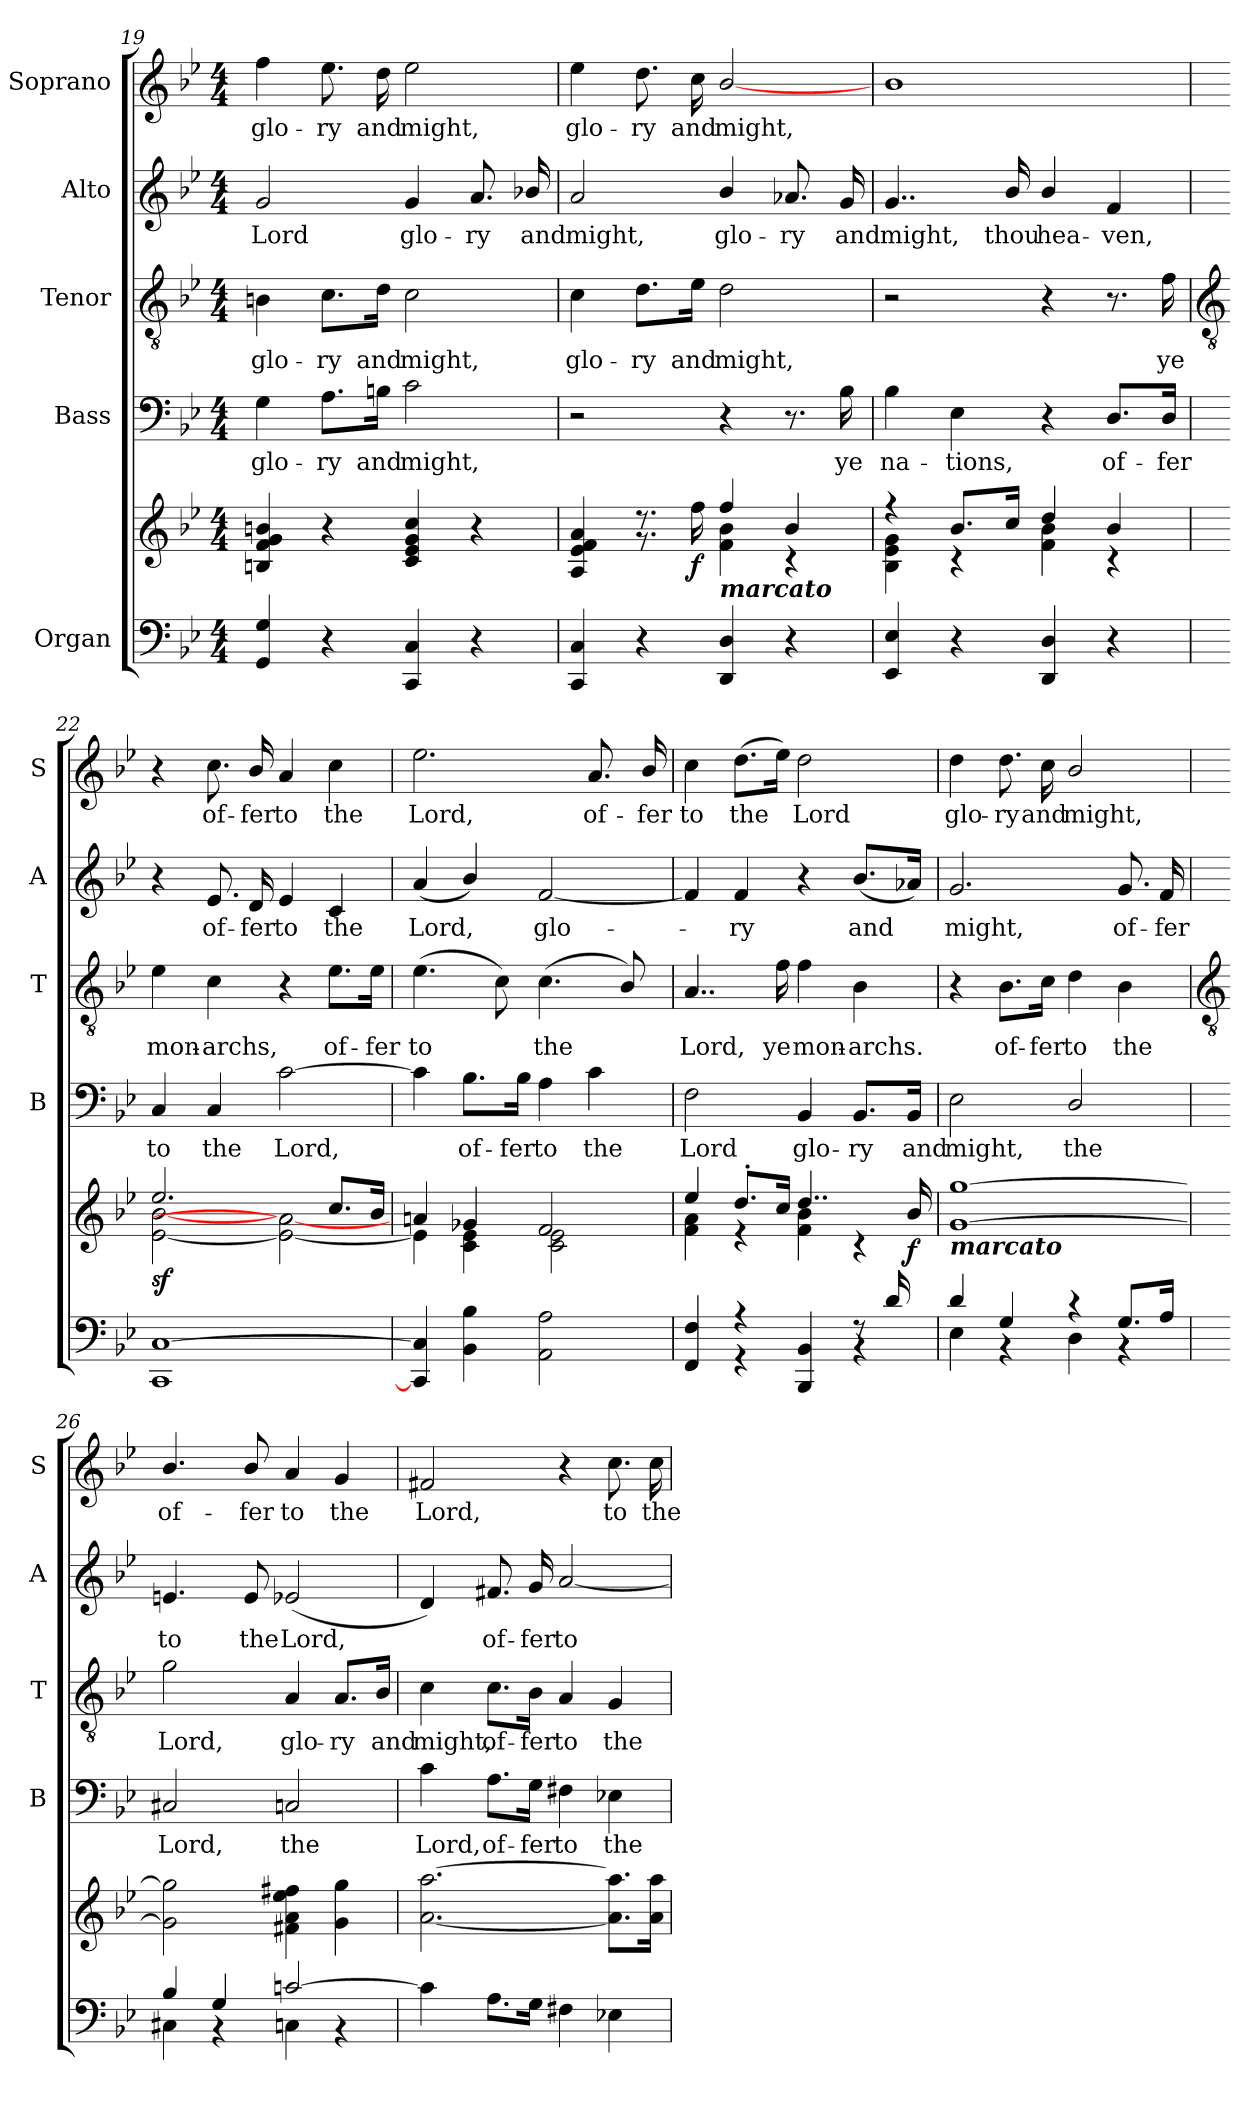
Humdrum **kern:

**kern	**kern	**dynam	**kern	**text	**kern	**text	**kern	**text	**kern	**text
*part5	*part5	*part5	*part4	*part4	*part3	*part3	*part2	*part2	*part1	*part1
*staff6	*staff5	*staff5/6	*staff4	*staff4	*staff3	*staff3	*staff2	*staff2	*staff1	*staff1
*I"Organ	*	*	*I"Bass	*	*I"Tenor	*	*I"Alto	*	*I"Soprano	*
*	*	*	*I'B	*	*I'T	*	*I'A	*	*I'S	*
*clefF4	*clefG2	*	*clefF4	*	*clefGv2	*	*clefG2	*	*clefG2	*
*k[b-e-]	*k[b-e-]	*	*k[b-e-]	*	*k[b-e-]	*	*k[b-e-]	*	*k[b-e-]	*
*B-:	*B-:	*	*B-:	*	*B-:	*	*B-:	*	*B-:	*
*M4/4	*M4/4	*	*M4/4	*	*M4/4	*	*M4/4	*	*M4/4	*
=19	=19	=19	=19	=19	=19	=19	=19	=19	=19	=19
*	*^	*	*	*	*	*	*	*	*	*
!	!	!	!	!	!LO:LY:b	!	!LO:LY:b	!	!LO:LY:b	!	!LO:LY:b
4GG 4G	4Bn/ 4f/ 4g/ 4bn/	2ryy	.	4G	glo-	4Bn	glo-	2g	Lord	4ff	glo-
!	!	!	!	!	!LO:LY:b	!	!LO:LY:b	!	!	!	!LO:LY:b
4r	4r	.	.	8.A\L	-ry	8.c\L	-ry	.	.	8.ee-	-ry
!	!	!	!	!	!LO:LY:b	!	!LO:LY:b	!	!	!	!LO:LY:b
.	.	.	.	16Bn\Jk	and	16d\Jk	and	.	.	16dd	and
!	!	!	!	!	!LO:LY:b	!	!LO:LY:b	!	!LO:LY:b	!	!LO:LY:b
4CC 4C	4c/ 4e-/ 4g/ 4cc/	2ryy	.	2c	might,	2c	might,	4g	glo-	2ee-	might,
!	!	!	!	!	!	!	!	!	!LO:LY:b	!	!
4r	4r	.	.	.	.	.	.	8.a	-ry	.	.
!	!	!	!	!	!	!	!	!	!LO:LY:b	!	!
.	.	.	.	.	.	.	.	16b-X/	and	.	.
=20	=20	=20	=20	=20	=20	=20	=20	=20	=20	=20	=20
!	!	!	!	!	!	!	!LO:LY:b	!	!LO:LY:b	!	!LO:LY:b
4CC 4C	4A/ 4e-/ 4f/ 4a/	4ryy	.	2r	.	4c	glo-	2a	might,	4ee-	glo-
!	!	!	!	!	!	!	!LO:LY:b	!	!	!	!LO:LY:b
4r	8.r	8.r	.	.	.	8.d\L	-ry	.	.	8.dd	-ry
!	!	!	!LO:DY:b	!	!	!	!LO:LY:b	!	!	!	!LO:LY:b
.	16ff\	16ryy	f	.	.	16e-\Jk	and	.	.	16cc	and
!LO:TX:a:Bi:t=marcato	!	!	!	!	!	!	!	!	!	!	!
!	!	!	!	!	!	!	!LO:LY:b	!	!LO:LY:b	!	!LO:LY:b
4DD 4D	4ff/	4f\ 4b-\	.	4r	.	2d	might,	4b-/	glo-	[2b-/	might,
!	!	!	!	!	!	!	!	!	!LO:LY:b	!	!
4r	4b-/	4r	.	8.r	.	.	.	8.a-X	-ry	.	.
!	!	!	!	!	!LO:LY:b	!	!	!	!LO:LY:b	!	!
.	.	.	.	16B-	ye	.	.	16g	and	.	.
=21	=21	=21	=21	=21	=21	=21	=21	=21	=21	=21	=21
!	!	!	!	!	!LO:LY:b	!	!	!	!LO:LY:b	!	!
4EE- 4E-	4r	4B-\ 4e-\ 4g\	.	4B-	na-	2r	.	4..g	might,	1b-	.
!	!	!	!	!	!LO:LY:b	!	!	!	!	!	!
4r	8.b-/L	4r	.	4E-	-tions,	.	.	.	.	.	.
!	!	!	!	!	!	!	!	!	!LO:LY:b	!	!
.	16cc/J	.	.	.	.	.	.	16b-/	thou	.	.
!	!	!	!	!	!	!	!	!	!LO:LY:b	!	!
4DD 4D	4dd/	4f\ 4b-\	.	4r	.	4r	.	4b-/	hea-	.	.
!	!	!	!	!	!LO:LY:b	!	!	!	!LO:LY:b	!	!
4r	4b-/	4r	.	8.D/L	of-	8.r	.	4f	-ven,	.	.
!	!	!	!	!	!LO:LY:b	!	!LO:LY:b	!	!	!	!
.	.	.	.	16D/Jk	-fer	16f	ye	.	.	.	.
!!LO:LB:g=z
=22	=22	=22	=22	=22	=22	=22	=22	=22	=22	=22	=22
*	*	*	*	*	*	*clefGv2	*	*	*	*	*
*^	*	*	*	*	*	*	*	*	*	*	*
!	!	!	!	!LO:DY:b	!	!LO:LY:b	!	!LO:LY:b	!	!	!	!
[1C/	1CC\	2.ee-/	[2e-\ [2b-\	sf	4C	to	4e-	mon-	4r	.	4r	.
!	!	!	!	!	!	!LO:LY:b	!	!LO:LY:b	!	!LO:LY:b	!	!LO:LY:b
.	.	.	.	.	4C	the	4c	-archs,	8.e-	of-	8.cc	of-
!	!	!	!	!	!	!	!	!	!	!LO:LY:b	!	!LO:LY:b
.	.	.	.	.	.	.	.	.	16d	-fer	16b-/	-fer
!	!	!	!	!	!	!LO:LY:b	!	!	!	!LO:LY:b	!	!LO:LY:b
.	.	.	2e-\_ 2a-\_	.	[2c	Lord,	4r	.	4e-	to	4a	to
!	!	!	!	!	!	!	!	!LO:LY:b	!	!LO:LY:b	!	!LO:LY:b
.	.	8.cc/L	.	.	.	.	8.e-\L	of-	4c	the	4cc	the
!	!	!	!	!	!	!	!	!LO:LY:b	!	!	!	!
.	.	16b-/J	.	.	.	.	16e-\Jk	-fer	.	.	.	.
=23	=23	=23	=23	=23	=23	=23	=23	=23	=23	=23	=23	=23
!	!	!	!	!	!	!	!	!LO:LY:b	!	!LO:LY:b	!	!LO:LY:b
4CC/] 4C/]	2ryy	4an/	4e-\]	.	4c]	.	(>4.e-	to	(<4a	Lord,	2.ee-	Lord,
!	!	!	!	!	!	!LO:LY:b	!	!	!	!	!	!
4BB-\ 4B-\	.	4g-X/	4c\ 4e-\	.	8.B-\L	of-	.	.	4b-/)	.	.	.
.	.	.	.	.	.	.	8c)	.	.	.	.	.
!	!	!	!	!	!	!LO:LY:b	!	!	!	!	!	!
.	.	.	.	.	16B-\Jk	-fer	.	.	.	.	.	.
!	!	!	!	!	!	!LO:LY:b	!	!LO:LY:b	!	!LO:LY:b	!	!
2AA\ 2A\	2ryy	2f/	2c\ 2e-\	.	4A	to	(<4.c	the	[2f	glo-	.	.
!	!	!	!	!	!	!LO:LY:b	!	!	!	!	!	!LO:LY:b
.	.	.	.	.	4c	the	.	.	.	.	8.a	of-
.	.	.	.	.	.	.	8B-/)	.	.	.	.	.
!	!	!	!	!	!	!	!	!	!	!	!	!LO:LY:b
.	.	.	.	.	.	.	.	.	.	.	16b-/	-fer
=24	=24	=24	=24	=24	=24	=24	=24	=24	=24	=24	=24	=24
!	!	!	!	!	!	!LO:LY:b	!	!LO:LY:b	!	!	!	!LO:LY:b
4FF/ 4F/	4ryy	4ee-/	4f\ 4a\	.	2F	Lord	4..A	Lord,	4f]	.	4cc	to
!	!	!	!	!	!	!	!	!	!	!LO:LY:b	!	!LO:LY:b
4r	4r	8.dd'/L	4r	.	.	.	.	.	4f	ry	(>8.ddL	the
!	!	!	!	!	!	!	!	!LO:LY:b	!	!	!	!
.	.	16cc/J	.	.	.	.	16f	ye	.	.	16ee-J)	.
!	!	!	!	!	!	!LO:LY:b	!	!LO:LY:b	!	!	!	!LO:LY:b
4BBB-/ 4BB-/	4ryy	4..dd/	4f\ 4b-\	.	4BB-	glo-	4f	mon-	4r	.	2dd	Lord
!	!	!	!	!	!	!LO:LY:b	!	!LO:LY:b	!	!LO:LY:b	!	!
8r	4r	.	4r	.	8.BB-/L	-ry	4B-	-archs.	(<8.b-L	and	.	.
16d/	.	.	.	.	.	.	.	.	.	.	.	.
!	!	!	!	!LO:DY:b	!	!LO:LY:b	!	!	!	!	!	!
16ryy	.	16b-/	.	f	16BB-/Jk	and	.	.	16a-XJ)	.	.	.
=25	=25	=25	=25	=25	=25	=25	=25	=25	=25	=25	=25	=25
!	!	!LO:TX:b:Bi:t=marcato	!	!	!	!	!	!	!	!	!	!
!	!	!	!	!	!	!LO:LY:b	!	!	!	!LO:LY:b	!	!LO:LY:b
4d/	4E-\	[1g/ [1gg/	1ryy	.	2E-	might,	4r	.	2.g	might,	4dd	glo-
!	!	!	!	!	!	!	!	!LO:LY:b	!	!	!	!LO:LY:b
4G/	4r	.	.	.	.	.	8.B-\L	of-	.	.	8.dd	-ry
!	!	!	!	!	!	!	!	!LO:LY:b	!	!	!	!LO:LY:b
.	.	.	.	.	.	.	16c\Jk	-fer	.	.	16cc	and
!	!	!	!	!	!	!LO:LY:b	!	!LO:LY:b	!	!	!	!LO:LY:b
4r	4D\	.	.	.	2D/	the	4d	to	.	.	2b-/	might,
!	!	!	!	!	!	!	!	!LO:LY:b	!	!LO:LY:b	!	!
8.G/L	4r	.	.	.	.	.	4B-	the	8.g	of-	.	.
!	!	!	!	!	!	!	!	!	!	!LO:LY:b	!	!
16A/J	.	.	.	.	.	.	.	.	16f	-fer	.	.
*	*	*v	*v	*	*	*	*	*	*	*	*	*
!!LO:LB:g=z
=26	=26	=26	=26	=26	=26	=26	=26	=26	=26	=26	=26
*	*	*	*	*	*	*clefGv2	*	*	*	*	*
!	!	!	!	!	!LO:LY:b	!	!LO:LY:b	!	!LO:LY:b	!	!LO:LY:b
4B-/	4C#X\	2g] 2gg]	.	2C#X	Lord,	2g	Lord,	4.en	to	4.b-/	of-
4G/	4r	.	.	.	.	.	.	.	.	.	.
!	!	!	!	!	!	!	!	!	!LO:LY:b	!	!LO:LY:b
.	.	.	.	.	.	.	.	8e	the	8b-/	-fer
!	!	!	!	!	!LO:LY:b	!	!LO:LY:b	!	!LO:LY:b	!	!LO:LY:b
[2cn/	4Cn\	4f#X 4a 4ee- 4ff#X	.	2Cn	the	4A	glo-	(<2e-X	Lord,	4a	to
!	!	!	!	!	!	!	!LO:LY:b	!	!	!	!LO:LY:b
.	4r	4g 4gg	.	.	.	8.A/L	-ry	.	.	4g	the
!	!	!	!	!	!	!	!LO:LY:b	!	!	!	!
.	.	.	.	.	.	16B-/Jk	and	.	.	.	.
=27	=27	=27	=27	=27	=27	=27	=27	=27	=27	=27	=27
!	!	!	!	!	!LO:LY:b	!	!LO:LY:b	!	!	!	!LO:LY:b
4cn\]	1ryy	[2.a [2.aa	.	4c	Lord,	4c	might,	4d)	.	2f#X	Lord,
!	!	!	!	!	!LO:LY:b	!	!LO:LY:b	!	!LO:LY:b	!	!
8.A\L	.	.	.	8.A\L	of-	8.c\L	of-	8.f#X	of-	.	.
!	!	!	!	!	!LO:LY:b	!	!LO:LY:b	!	!LO:LY:b	!	!
16G\J	.	.	.	16G\Jk	-fer	16B-\Jk	-fer	16g	-fer	.	.
!	!	!	!	!	!LO:LY:b	!	!LO:LY:b	!	!LO:LY:b	!	!
4F#X\	.	.	.	4F#X	to	4A	to	[2a	to	4r	.
!	!	!	!	!	!LO:LY:b	!	!LO:LY:b	!	!	!	!LO:LY:b
4E-X\	.	8.a] 8.aa]L	.	4E-X	the	4G	the	.	.	8.cc	to
!	!	!	!	!	!	!	!	!	!	!	!LO:LY:b
.	.	16a 16aaJ	.	.	.	.	.	.	.	16cc	the
*v	*v	*	*	*	*	*	*	*	*	*	*
=	=	=	=	=	=	=	=	=	=	=
*-	*-	*-	*-	*-	*-	*-	*-	*-	*-	*-
